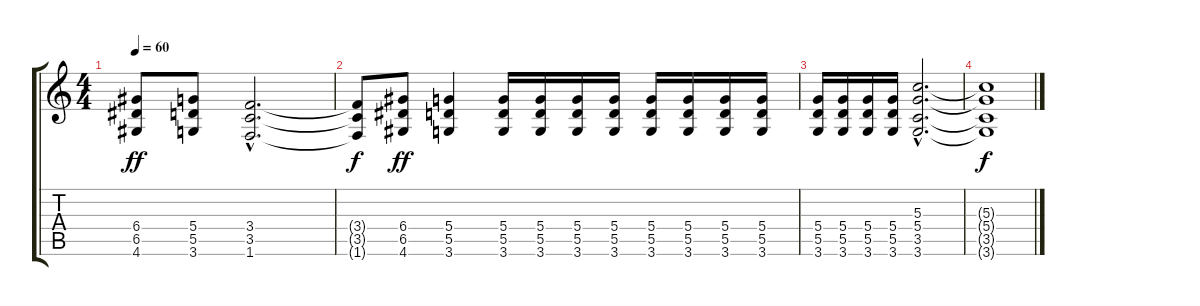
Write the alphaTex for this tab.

\track "" {instrument distortionguitar}
\staff {score tabs}
\tuning (E4 B3 G3 D3 A2 E2) {hide}
\ts (4 4)
\tempo 60
\clef g2
\ks c
(6.4 6.5 4.6).8{dy ff} (5.4 5.5 3.6).8 (3.4{hac} 3.5{hac} 1.6{hac}).2{d} |
(3.4{t} 3.5{t} 1.6{t}).8{dy f} (6.4 6.5 4.6).8{dy ff} (5.4 5.5 3.6).4 (5.4 5.5 3.6).16 (5.4 5.5 3.6).16 (5.4 5.5 3.6).16 (5.4 5.5 3.6).16 (5.4 5.5 3.6).16 (5.4 5.5 3.6).16 (5.4 5.5 3.6).16 (5.4 5.5 3.6).16 |
(5.4 5.5 3.6).16 (5.4 5.5 3.6).16 (5.4 5.5 3.6).16 (5.4 5.5 3.6).16 (5.3{hac} 5.4{hac} 3.5{hac} 3.6{hac}).2{d} |
(5.3{t} 5.4{t} 3.5{t} 3.6{t}).1{dy f}
